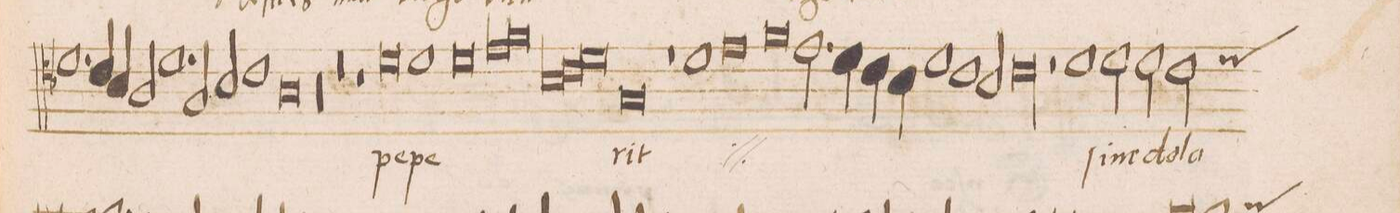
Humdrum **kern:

**kern	**text
*I"ALTVS	*
*clefC4	*
*k[b-]	*
*met(C)	*
*M2/1	*
1.d	.
4c/	.
4B-/	.
=15-	=15-
2A/	.
1.d	.
=16-	=16-
2G/	.
2B-/	.
1c	.
=17-	=17-
0A	.
=18-	=18-
00r	.
=19-	=19-
=20-	=20-
0r	.
=21-	=21-
1r	.
0d	pe-
=22-	=22-
1d	-pe-
=23-	=23-
0d	.
=24-	=24-
*lig	*
1e	.
1f	.
*Xlig	*
=25-	=25-
*lig	*
1B-	.
1c	.
=26-	=26-
0d	.
*Xlig	*
=27-	=27-
0G	-rit
=28-	=28-
1r	.
*	*ij
1d	pe-
=29-	=29-
0e	-pe-
=30-	=30-
0f	.
=31-	=31-
2.e\	.
4d\	.
4c\	.
4B-\	.
1d\	.
=32-	=32-
1c	.
2B-/	.
=33-	=33-
00c	-rit
*	*Xij
=34-	=34-
=35-	=35-
2r	.
1d	ſi-
2d\	-ne
=36-	=36-
2d\	do-
*custos:d	*
2c\	-lo-
*-	*-
